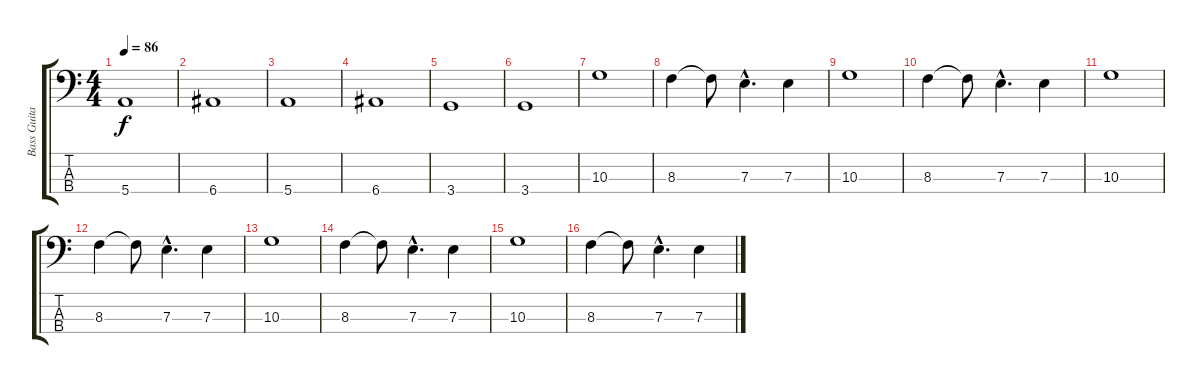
\track ("Bass Guitar" "Bass Guita") {instrument electricbassfinger}
\staff {score tabs}
\tuning (G2 D2 A1 E1) {hide}
\ts (4 4)
\tempo 86
\clef f4
\ks c
5.4.1{dy f} |
6.4.1 |
5.4.1 |
6.4.1 |
3.4.1 |
3.4.1 |
10.3.1 |
8.3.4 8.3{t}.8 7.3{hac}.4{d} 7.3.4 |
10.3.1 |
8.3.4 8.3{t}.8 7.3{hac}.4{d} 7.3.4 |
10.3.1 |
8.3.4 8.3{t}.8 7.3{hac}.4{d} 7.3.4 |
10.3.1 |
8.3.4 8.3{t}.8 7.3{hac}.4{d} 7.3.4 |
10.3.1 |
8.3.4 8.3{t}.8 7.3{hac}.4{d} 7.3.4
